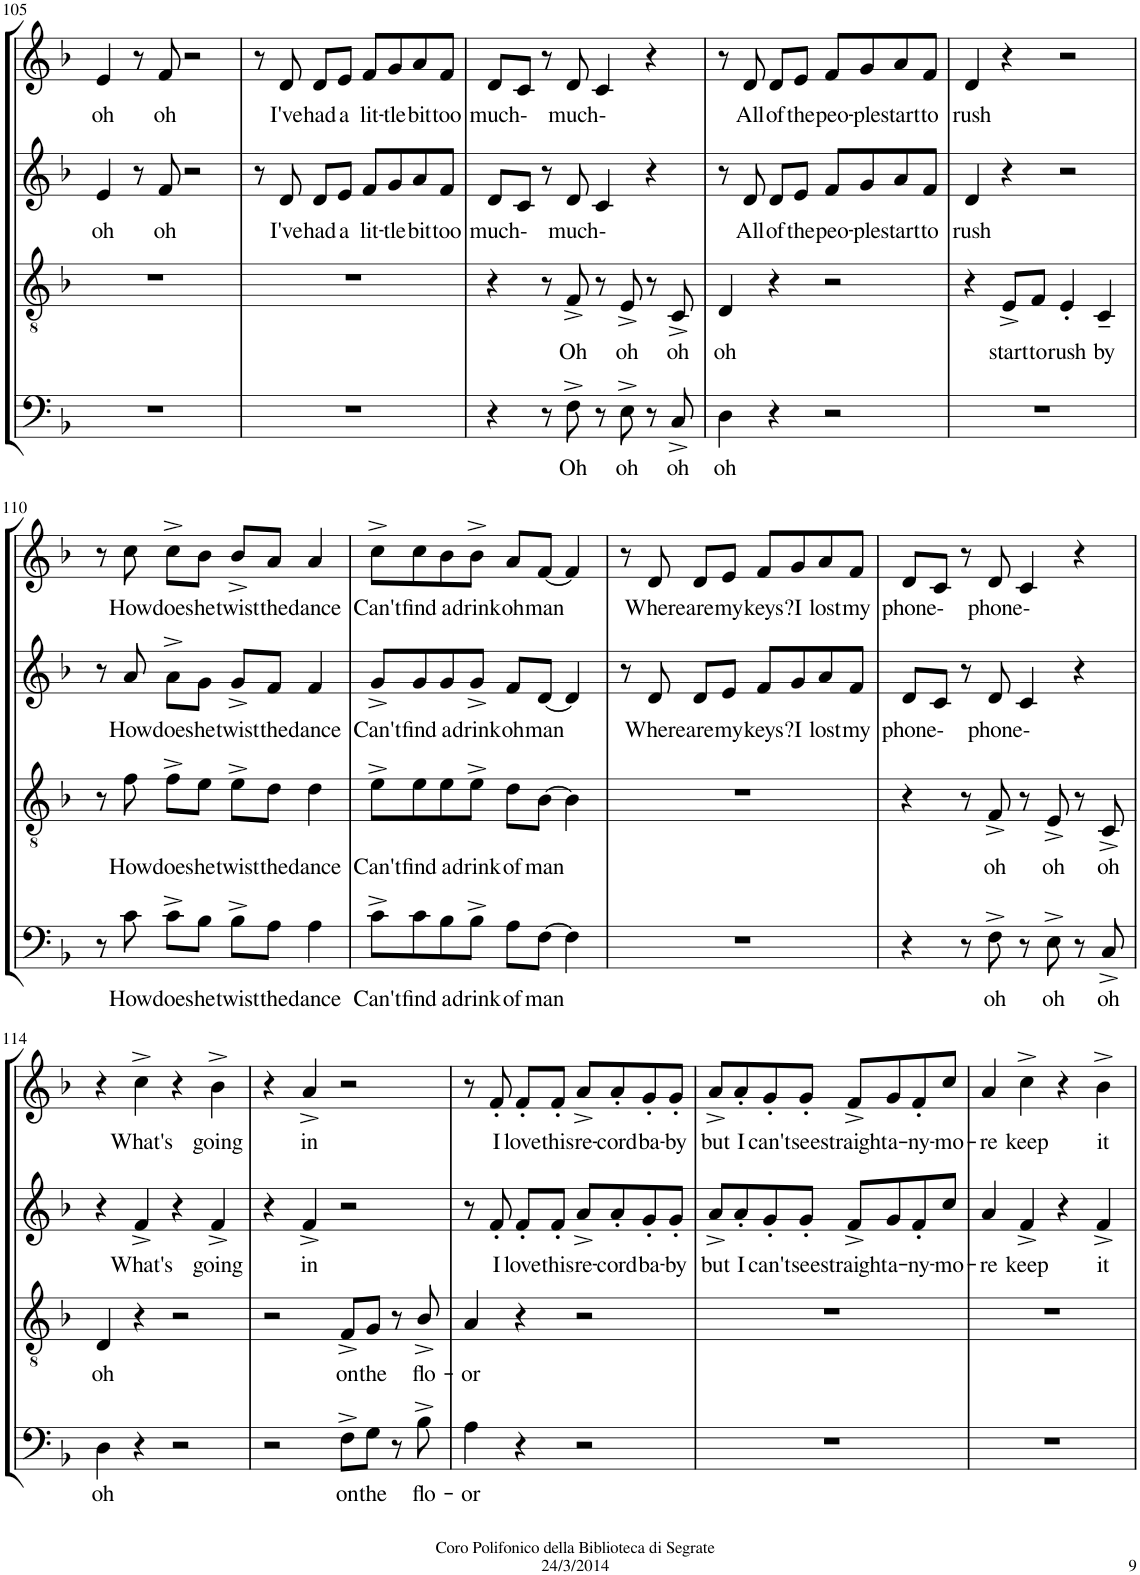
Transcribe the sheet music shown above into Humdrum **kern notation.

**kern	**text	**kern	**text	**kern	**text	**kern	**text
*part4	*part4	*part3	*part3	*part2	*part2	*part1	*part1
*staff4	*staff4	*staff3	*staff3	*staff2	*staff2	*staff1	*staff1
*I"Bassi	*	*I"Tenori	*	*I"Contralti	*	*I"Soprani	*
!!LO:PB:g=z
*clefF4	*	*clefGv2	*	*clefG2	*	*clefG2	*
*	*	*	*	*	*	*Trd1c2	*
*k[b-]	*	*k[b-]	*	*k[b-]	*	*k[b-]	*
*F:	*	*F:	*	*F:	*	*F:	*
*M4/4	*	*M4/4	*	*M4/4	*	*M4/4	*
=105	=105	=105	=105	=105	=105	=105	=105
!	!	!	!	!	!LO:LY:b	!	!LO:LY:b
1r	.	1r	.	4e/	oh	4e/	oh
.	.	.	.	8r	.	8r	.
!	!	!	!	!	!LO:LY:b	!	!LO:LY:b
.	.	.	.	8f/	oh	8f/	oh
.	.	.	.	2r	.	2r	.
=106	=106	=106	=106	=106	=106	=106	=106
1r	.	1r	.	8r	.	8r	.
!	!	!	!	!	!LO:LY:b	!	!LO:LY:b
.	.	.	.	8d/	I've	8d/	I've
!	!	!	!	!	!LO:LY:b	!	!LO:LY:b
.	.	.	.	8d/L	had	8d/L	had
!	!	!	!	!	!LO:LY:b	!	!LO:LY:b
.	.	.	.	8e/J	a	8e/J	a
!	!	!	!	!	!LO:LY:b	!	!LO:LY:b
.	.	.	.	8f/L	lit-	8f/L	lit-
!	!	!	!	!	!LO:LY:b	!	!LO:LY:b
.	.	.	.	8g/	-tle	8g/	-tle
!	!	!	!	!	!LO:LY:b	!	!LO:LY:b
.	.	.	.	8a/	bit	8a/	bit
!	!	!	!	!	!LO:LY:b	!	!LO:LY:b
.	.	.	.	8f/J	too	8f/J	too
=107	=107	=107	=107	=107	=107	=107	=107
!	!	!	!	!	!LO:LY:b	!	!LO:LY:b
4r	.	4r	.	8d/L	much	8d/L	much
!	!	!	!	!	!LO:LY:b	!	!LO:LY:b
.	.	.	.	8c/J	-	8c/J	-
8r	.	8r	.	8r	.	8r	.
!	!LO:LY:b	!	!LO:LY:b	!	!LO:LY:b	!	!LO:LY:b
8F^\	Oh	8F^/	Oh	8d/	much	8d/	much
!	!	!	!	!	!LO:LY:b	!	!LO:LY:b
8r	.	8r	.	4c/	-	4c/	-
!	!LO:LY:b	!	!LO:LY:b	!	!	!	!
8E^\	oh	8E^/	oh	.	.	.	.
8r	.	8r	.	4r	.	4r	.
!	!LO:LY:b	!	!LO:LY:b	!	!	!	!
8C^/	oh	8C^/	oh	.	.	.	.
=108	=108	=108	=108	=108	=108	=108	=108
!	!LO:LY:b	!	!LO:LY:b	!	!	!	!
4D\	oh	4D/	oh	8r	.	8r	.
!	!	!	!	!	!LO:LY:b	!	!LO:LY:b
.	.	.	.	8d/	All	8d/	All
!	!	!	!	!	!LO:LY:b	!	!LO:LY:b
4r	.	4r	.	8d/L	of	8d/L	of
!	!	!	!	!	!LO:LY:b	!	!LO:LY:b
.	.	.	.	8e/J	the	8e/J	the
!	!	!	!	!	!LO:LY:b	!	!LO:LY:b
2r	.	2r	.	8f/L	peo-	8f/L	peo-
!	!	!	!	!	!LO:LY:b	!	!LO:LY:b
.	.	.	.	8g/	-ple	8g/	-ple
!	!	!	!	!	!LO:LY:b	!	!LO:LY:b
.	.	.	.	8a/	start	8a/	start
!	!	!	!	!	!LO:LY:b	!	!LO:LY:b
.	.	.	.	8f/J	to	8f/J	to
=109	=109	=109	=109	=109	=109	=109	=109
!	!	!	!	!	!LO:LY:b	!	!LO:LY:b
1r	.	4r	.	4d/	rush	4d/	rush
!	!	!	!LO:LY:b	!	!	!	!
.	.	8E^/L	start	4r	.	4r	.
!	!	!	!LO:LY:b	!	!	!	!
.	.	8F/J	to	.	.	.	.
!	!	!	!LO:LY:b	!	!	!	!
.	.	4E'/	rush	2r	.	2r	.
!	!	!	!LO:LY:b	!	!	!	!
.	.	4C~/	by	.	.	.	.
!!LO:LB:g=z
=110	=110	=110	=110	=110	=110	=110	=110
8r	.	8r	.	8r	.	8r	.
!	!LO:LY:b	!	!LO:LY:b	!	!LO:LY:b	!	!LO:LY:b
8c\	How	8f\	How	8a/	How	8cc\	How
!	!LO:LY:b	!	!LO:LY:b	!	!LO:LY:b	!	!LO:LY:b
8c^\L	does	8f^\L	does	8a^\L	does	8cc^\L	does
!	!LO:LY:b	!	!LO:LY:b	!	!LO:LY:b	!	!LO:LY:b
8B-\J	he	8e\J	he	8g\J	he	8b-\J	he
!	!LO:LY:b	!	!LO:LY:b	!	!LO:LY:b	!	!LO:LY:b
8B-^\L	twist	8e^\L	twist	8g^/L	twist	8b-^/L	twist
!	!LO:LY:b	!	!LO:LY:b	!	!LO:LY:b	!	!LO:LY:b
8A\J	the	8d\J	the	8f/J	the	8a/J	the
!	!LO:LY:b	!	!LO:LY:b	!	!LO:LY:b	!	!LO:LY:b
4A\	dance	4d\	dance	4f/	dance	4a/	dance
=111	=111	=111	=111	=111	=111	=111	=111
!	!LO:LY:b	!	!LO:LY:b	!	!LO:LY:b	!	!LO:LY:b
8c^\L	Can't	8e^\L	Can't	8g^/L	Can't	8cc^\L	Can't
!	!LO:LY:b	!	!LO:LY:b	!	!LO:LY:b	!	!LO:LY:b
8c\	find	8e\	find	8g/	find	8cc\	find
!	!LO:LY:b	!	!LO:LY:b	!	!LO:LY:b	!	!LO:LY:b
8B-\	a	8e\	a	8g/	a	8b-\	a
!	!LO:LY:b	!	!LO:LY:b	!	!LO:LY:b	!	!LO:LY:b
8B-^\J	drink	8e^\J	drink	8g^/J	drink	8b-^\J	drink
!	!LO:LY:b	!	!LO:LY:b	!	!LO:LY:b	!	!LO:LY:b
8A\L	of	8d\L	of	8f/L	oh	8a/L	oh
!	!LO:LY:b	!	!LO:LY:b	!	!LO:LY:b	!	!LO:LY:b
[8F\J	man	[8B-\J	man	[8d/J	man	[8f/J	man
4F\]	.	4B-\]	.	4d/]	.	4f/]	.
=112	=112	=112	=112	=112	=112	=112	=112
1r	.	1r	.	8r	.	8r	.
!	!	!	!	!	!LO:LY:b	!	!LO:LY:b
.	.	.	.	8d/	Where	8d/	Where
!	!	!	!	!	!LO:LY:b	!	!LO:LY:b
.	.	.	.	8d/L	are	8d/L	are
!	!	!	!	!	!LO:LY:b	!	!LO:LY:b
.	.	.	.	8e/J	my	8e/J	my
!	!	!	!	!	!LO:LY:b	!	!LO:LY:b
.	.	.	.	8f/L	keys?	8f/L	keys?
!	!	!	!	!	!LO:LY:b	!	!LO:LY:b
.	.	.	.	8g/	I	8g/	I
!	!	!	!	!	!LO:LY:b	!	!LO:LY:b
.	.	.	.	8a/	lost	8a/	lost
!	!	!	!	!	!LO:LY:b	!	!LO:LY:b
.	.	.	.	8f/J	my	8f/J	my
=113	=113	=113	=113	=113	=113	=113	=113
!	!	!	!	!	!LO:LY:b	!	!LO:LY:b
4r	.	4r	.	8d/L	phone	8d/L	phone
!	!	!	!	!	!LO:LY:b	!	!LO:LY:b
.	.	.	.	8c/J	-	8c/J	-
8r	.	8r	.	8r	.	8r	.
!	!LO:LY:b	!	!LO:LY:b	!	!LO:LY:b	!	!LO:LY:b
8F^\	oh	8F^/	oh	8d/	phone	8d/	phone
!	!	!	!	!	!LO:LY:b	!	!LO:LY:b
8r	.	8r	.	4c/	-	4c/	-
!	!LO:LY:b	!	!LO:LY:b	!	!	!	!
8E^\	oh	8E^/	oh	.	.	.	.
8r	.	8r	.	4r	.	4r	.
!	!LO:LY:b	!	!LO:LY:b	!	!	!	!
8C^/	oh	8C^/	oh	.	.	.	.
!!LO:LB:g=z
=114	=114	=114	=114	=114	=114	=114	=114
!	!LO:LY:b	!	!LO:LY:b	!	!	!	!
4D\	oh	4D/	oh	4r	.	4r	.
!	!	!	!	!	!LO:LY:b	!	!LO:LY:b
4r	.	4r	.	4f^/	What's	4cc^\	What's
2r	.	2r	.	4r	.	4r	.
!	!	!	!	!	!LO:LY:b	!	!LO:LY:b
.	.	.	.	4f^/	going	4b-^\	going
=115	=115	=115	=115	=115	=115	=115	=115
2r	.	2r	.	4r	.	4r	.
!	!	!	!	!	!LO:LY:b	!	!LO:LY:b
.	.	.	.	4f^/	in	4a^/	in
!	!LO:LY:b	!	!LO:LY:b	!	!	!	!
8F^\L	on	8F^/L	on	2r	.	2r	.
!	!LO:LY:b	!	!LO:LY:b	!	!	!	!
8G\J	the	8G/J	the	.	.	.	.
8r	.	8r	.	.	.	.	.
!	!LO:LY:b	!	!LO:LY:b	!	!	!	!
8B-^\	flo-	8B-^/	flo-	.	.	.	.
=116	=116	=116	=116	=116	=116	=116	=116
!	!LO:LY:b	!	!LO:LY:b	!	!	!	!
4A\	-or	4A/	-or	8r	.	8r	.
!	!	!	!	!	!LO:LY:b	!	!LO:LY:b
.	.	.	.	8f'/	I	8f'/	I
!	!	!	!	!	!LO:LY:b	!	!LO:LY:b
4r	.	4r	.	8f'/L	love	8f'/L	love
!	!	!	!	!	!LO:LY:b	!	!LO:LY:b
.	.	.	.	8f'/J	this	8f'/J	this
!	!	!	!	!	!LO:LY:b	!	!LO:LY:b
2r	.	2r	.	8a^/L	re-	8a^/L	re-
!	!	!	!	!	!LO:LY:b	!	!LO:LY:b
.	.	.	.	8a'/	-cord	8a'/	-cord
!	!	!	!	!	!LO:LY:b	!	!LO:LY:b
.	.	.	.	8g'/	ba-	8g'/	ba-
!	!	!	!	!	!LO:LY:b	!	!LO:LY:b
.	.	.	.	8g'/J	-by	8g'/J	-by
=117	=117	=117	=117	=117	=117	=117	=117
!	!	!	!	!	!LO:LY:b	!	!LO:LY:b
1r	.	1r	.	8a^/L	but	8a^/L	but
!	!	!	!	!	!LO:LY:b	!	!LO:LY:b
.	.	.	.	8a'/	I	8a'/	I
!	!	!	!	!	!LO:LY:b	!	!LO:LY:b
.	.	.	.	8g'/	can't	8g'/	can't
!	!	!	!	!	!LO:LY:b	!	!LO:LY:b
.	.	.	.	8g'/J	see	8g'/J	see
!	!	!	!	!	!LO:LY:b	!	!LO:LY:b
.	.	.	.	8f^/L	straight	8f^/L	straight
!	!	!	!	!	!LO:LY:b	!	!LO:LY:b
.	.	.	.	8g/	a-	8g/	a-
!	!	!	!	!	!LO:LY:b	!	!LO:LY:b
.	.	.	.	8f'/	-ny-	8f'/	-ny-
!	!	!	!	!	!LO:LY:b	!	!LO:LY:b
.	.	.	.	8cc/J	-mo-	8cc/J	-mo-
=118	=118	=118	=118	=118	=118	=118	=118
!	!	!	!	!	!LO:LY:b	!	!LO:LY:b
1r	.	1r	.	4a/	-re	4a/	-re
!	!	!	!	!	!LO:LY:b	!	!LO:LY:b
.	.	.	.	4f^/	keep	4cc^\	keep
.	.	.	.	4r	.	4r	.
!	!	!	!	!	!LO:LY:b	!	!LO:LY:b
.	.	.	.	4f^/	it	4b-^\	it
=	=	=	=	=	=	=	=
*-	*-	*-	*-	*-	*-	*-	*-
